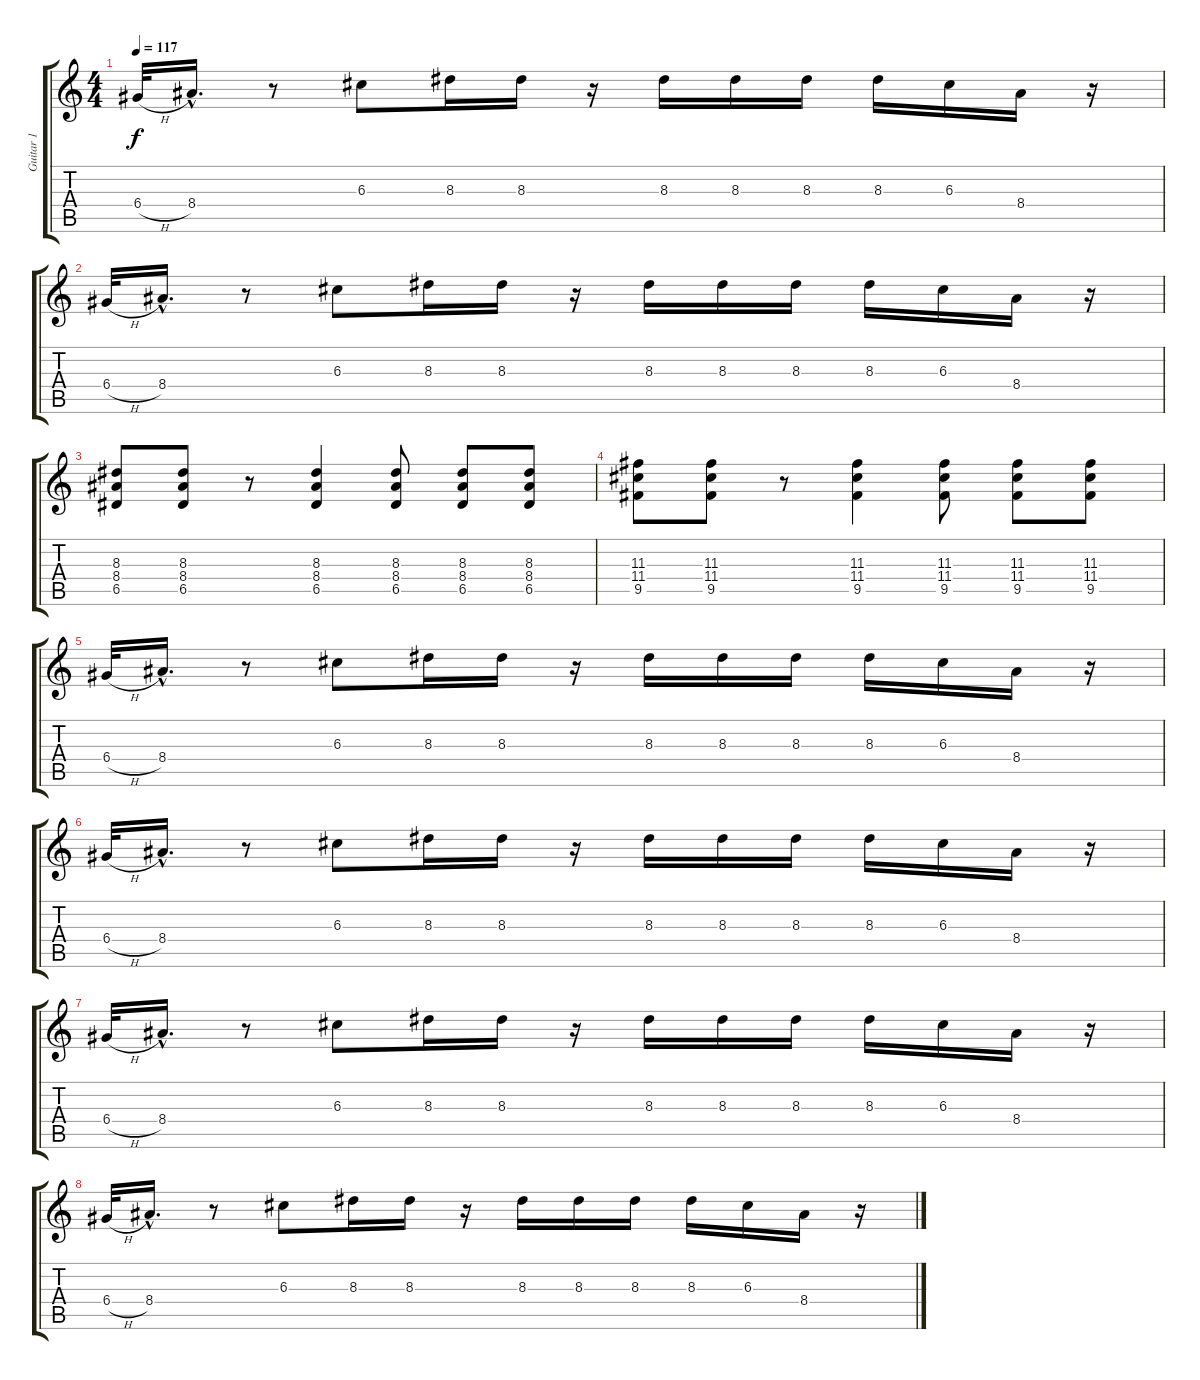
\track ("Guitar 1" "Guitar 1") {instrument distortionguitar}
\staff {score tabs}
\tuning (E4 B3 G3 D3 A2 D2) {hide}
\ts (4 4)
\tempo 117
\clef g2
\ks c
6.4{h}.32{dy f} 8.4{hac}.16{d} r.8 6.3.8 8.3.16 8.3.16 r.16 8.3.16 8.3.16 8.3.16 8.3.16 6.3.16 8.4.16 r.16 |
6.4{h}.32 8.4{hac}.16{d} r.8 6.3.8 8.3.16 8.3.16 r.16 8.3.16 8.3.16 8.3.16 8.3.16 6.3.16 8.4.16 r.16 |
(8.3 8.4 6.5).8 (8.3 8.4 6.5).8 r.8 (8.3 8.4 6.5).4 (8.3 8.4 6.5).8 (8.3 8.4 6.5).8 (8.3 8.4 6.5).8 |
(11.3 11.4 9.5).8 (11.3 11.4 9.5).8 r.8 (11.3 11.4 9.5).4 (11.3 11.4 9.5).8 (11.3 11.4 9.5).8 (11.3 11.4 9.5).8 |
6.4{h}.32 8.4{hac}.16{d} r.8 6.3.8 8.3.16 8.3.16 r.16 8.3.16 8.3.16 8.3.16 8.3.16 6.3.16 8.4.16 r.16 |
6.4{h}.32 8.4{hac}.16{d} r.8 6.3.8 8.3.16 8.3.16 r.16 8.3.16 8.3.16 8.3.16 8.3.16 6.3.16 8.4.16 r.16 |
6.4{h}.32 8.4{hac}.16{d} r.8 6.3.8 8.3.16 8.3.16 r.16 8.3.16 8.3.16 8.3.16 8.3.16 6.3.16 8.4.16 r.16 |
6.4{h}.32 8.4{hac}.16{d} r.8 6.3.8 8.3.16 8.3.16 r.16 8.3.16 8.3.16 8.3.16 8.3.16 6.3.16 8.4.16 r.16
